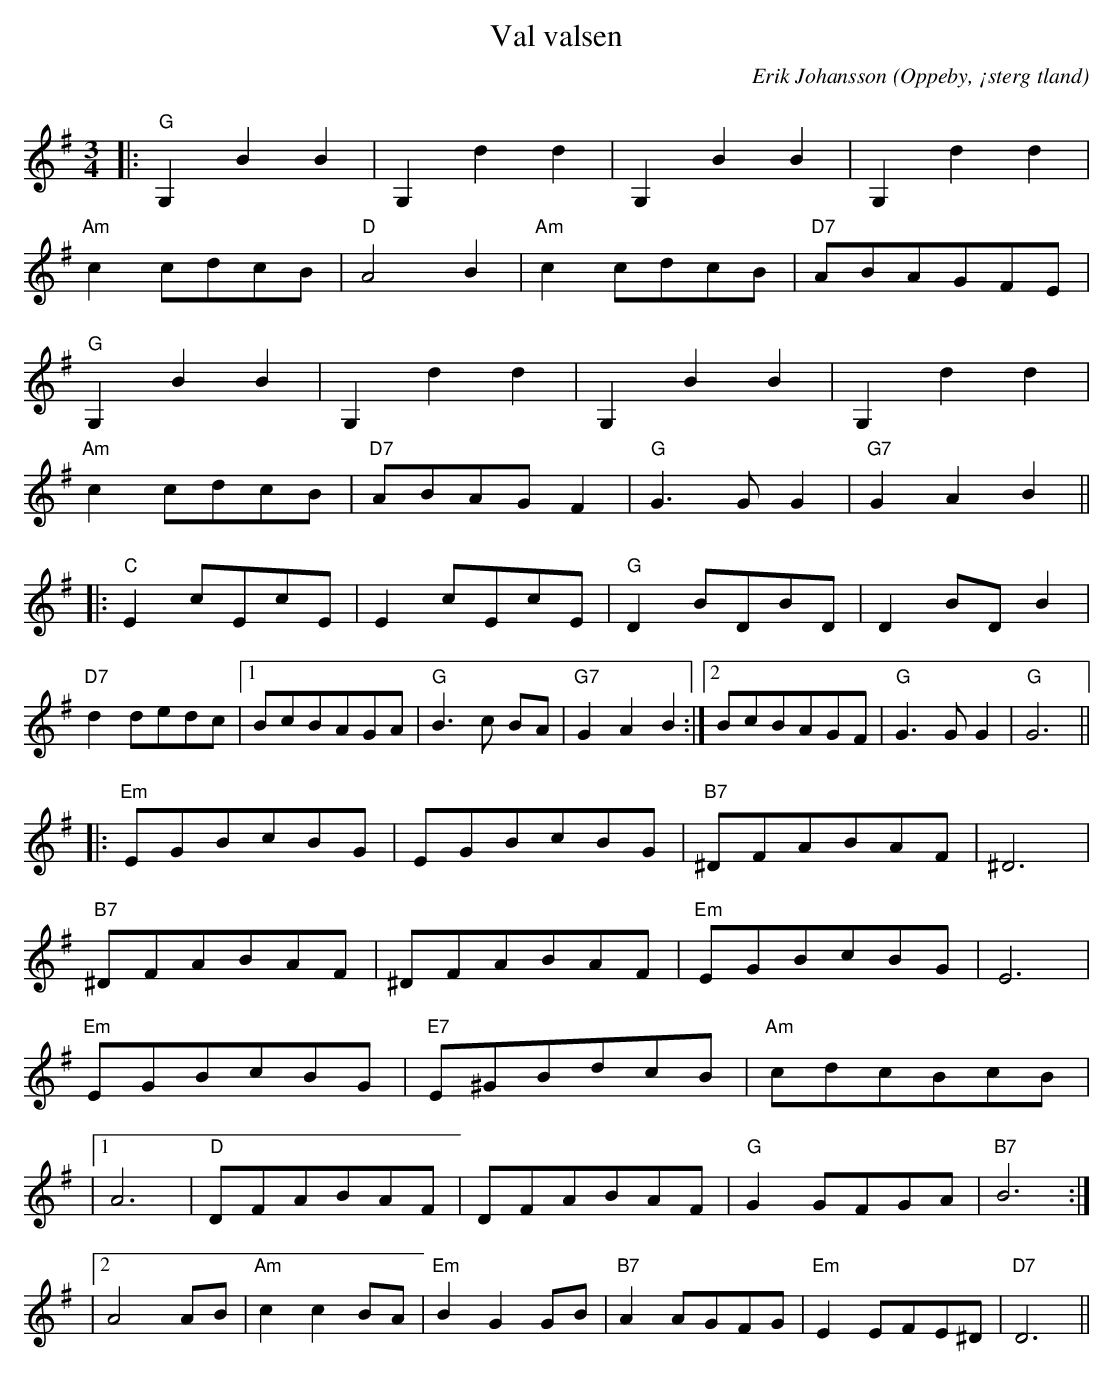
X:1
T:Val valsen
C:Erik Johansson
O:Oppeby, ¡sterg tland
Q:140
M:3/4
L:1/8
K:G
|:"G"G,2B2B2|G,2d2d2 |G,2B2B2|G,2d2d2 |
"Am" c2 cdcB| "D" A4 B2 | "Am" c2 cdcB |"D7" ABAGFE |
"G"G,2B2B2|G,2d2d2 |G,2B2B2|G,2d2d2 |
"Am" c2 cdcB| "D7" ABAGF2 | "G" G3 G G2 |"G7" G2A2B2 ||
|:"C"E2 cEcE |E2 cEcE|"G" D2 BDBD |D2 BD B2 |
"D7"d2 dedc|1 BcBAGA|"G"B3 c BA|"G7" G2A2B2:|2 BcBAGF|"G" G3 G G2| "G" G6 ||
|:"Em" EGBcBG |EGBcBG |"B7"^DFABAF |^D6 |
"B7"^DFABAF |^DFABAF |"Em" EGBcBG |E6 |
"Em" EGBcBG |"E7"E^GBdcB |"Am"cdcBcB |
|1 A6 |"D" DFABAF |DFABAF | "G" G2 GFGA |"B7" B6 :|
|2 A4 AB |"Am" c2 c2 BA |"Em" B2 G2 GB | "B7" A2 AGFG |"Em" E2 EFE^D |"D7" D6 ||
